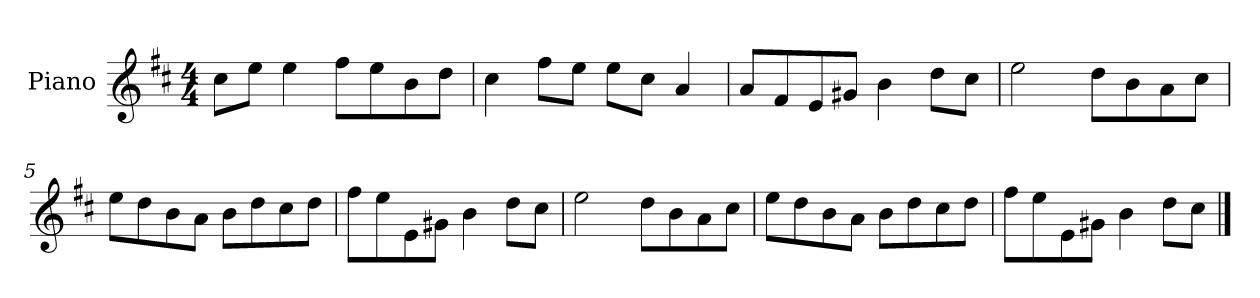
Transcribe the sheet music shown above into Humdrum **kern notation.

**kern
*part1
*staff1
*I"Piano
*I'P-no
*clefG2
*k[f#c#]
*M4/4
*MM90
=1
8cc#\L
8ee\J
4ee\
8ff#\L
8ee\
8b\
8dd\J
=2
4cc#\
8ff#\L
8ee\J
8ee\L
8cc#\J
4a/
=3
8a/L
8f#/
8e/
8g#X/J
4b\
8dd\L
8cc#\J
=4
2ee\
8dd\L
8b\
8a\
8cc#\J
=5
8ee\L
8dd\
8b\
8a\J
8b\L
8dd\
8cc#\
8dd\J
!!LO:LB:g=z
=6
8ff#\L
8ee\
8e\
8g#X\J
4b\
8dd\L
8cc#\J
=7
2ee\
8dd\L
8b\
8a\
8cc#\J
=8
8ee\L
8dd\
8b\
8a\J
8b\L
8dd\
8cc#\
8dd\J
=9
8ff#\L
8ee\
8e\
8g#X\J
4b\
8dd\L
8cc#\J
==
*-
